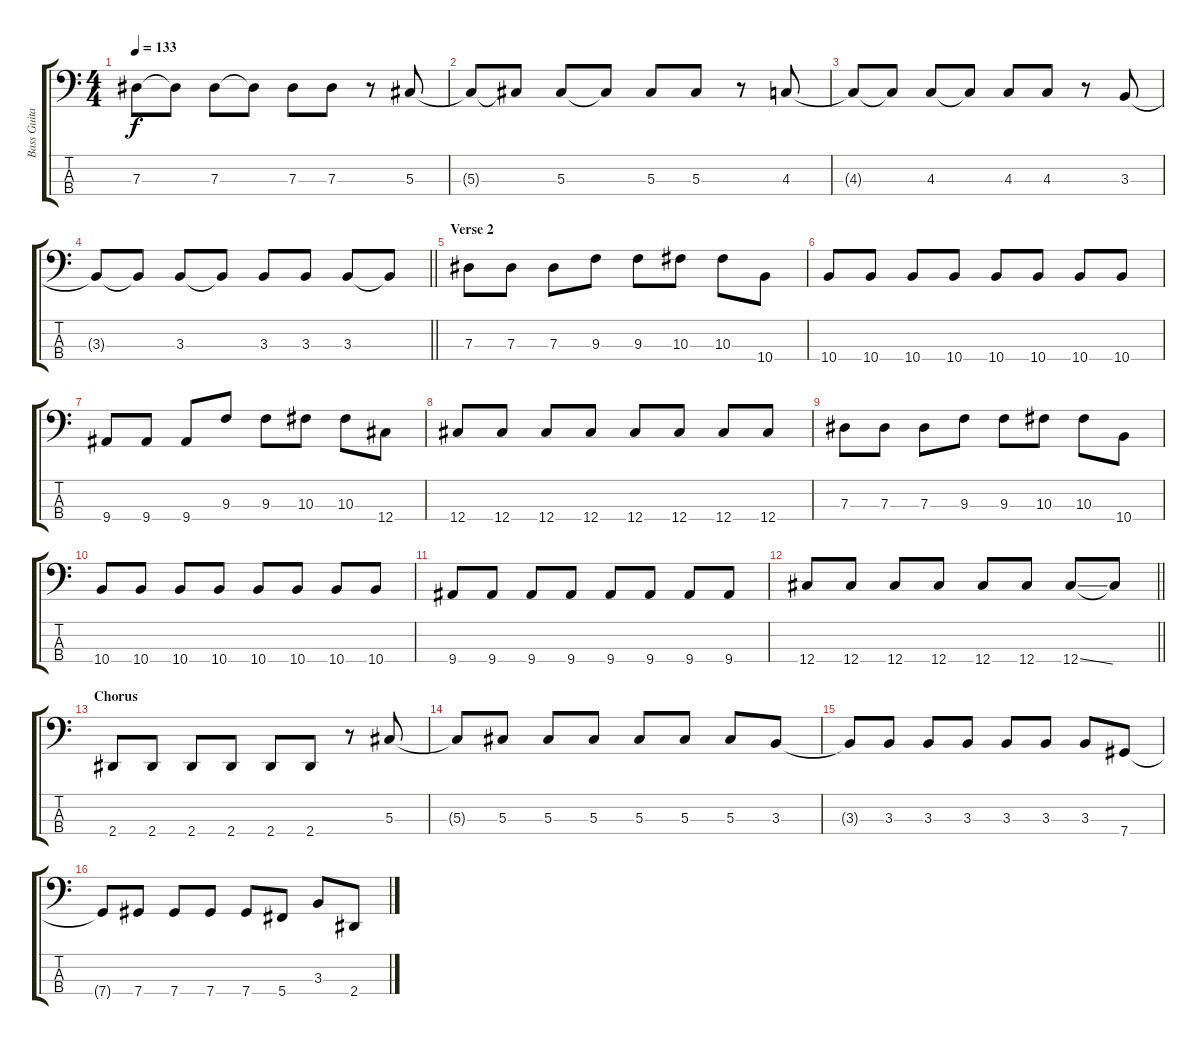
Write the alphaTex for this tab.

\track ("Bass Guitar" "Bass Guita") {instrument electricbassfinger}
\staff {score tabs}
\tuning (Gb2 Db2 Ab1 Db1) {hide}
\ts (4 4)
\tempo 133
\clef f4
\ks c
7.3{t}.8{dy f} 7.3{t}.8 7.3.8 7.3{t}.8 7.3.8 7.3.8 r.8 5.3.8 |
5.3{t}.8 5.3{t}.8 5.3.8 5.3{t}.8 5.3.8 5.3.8 r.8 4.3.8 |
4.3{t}.8 4.3{t}.8 4.3.8 4.3{t}.8 4.3.8 4.3.8 r.8 3.3.8 |
\barLineRight lightlight
3.3{t}.8 3.3{t}.8 3.3.8 3.3{t}.8 3.3.8 3.3.8 3.3.8 3.3{t}.8 |
\section ("" "Verse 2")
7.3.8 7.3.8 7.3.8 9.3.8 9.3.8 10.3.8 10.3.8 10.4.8 |
10.4.8 10.4.8 10.4.8 10.4.8 10.4.8 10.4.8 10.4.8 10.4.8 |
9.4.8 9.4.8 9.4.8 9.3.8 9.3.8 10.3.8 10.3.8 12.4.8 |
12.4.8 12.4.8 12.4.8 12.4.8 12.4.8 12.4.8 12.4.8 12.4.8 |
7.3.8 7.3.8 7.3.8 9.3.8 9.3.8 10.3.8 10.3.8 10.4.8 |
10.4.8 10.4.8 10.4.8 10.4.8 10.4.8 10.4.8 10.4.8 10.4.8 |
9.4.8 9.4.8 9.4.8 9.4.8 9.4.8 9.4.8 9.4.8 9.4.8 |
\barLineRight lightlight
12.4.8 12.4.8 12.4.8 12.4.8 12.4.8 12.4.8 12.4{ss}.8 12.4{t}.8 |
\section ("" "Chorus")
2.4.8 2.4.8 2.4.8 2.4.8 2.4.8 2.4.8 r.8 5.3.8 |
5.3{t}.8 5.3.8 5.3.8 5.3.8 5.3.8 5.3.8 5.3.8 3.3.8 |
3.3{t}.8 3.3.8 3.3.8 3.3.8 3.3.8 3.3.8 3.3.8 7.4.8 |
7.4{t}.8 7.4.8 7.4.8 7.4.8 7.4.8 5.4.8 3.3.8 2.4.8
